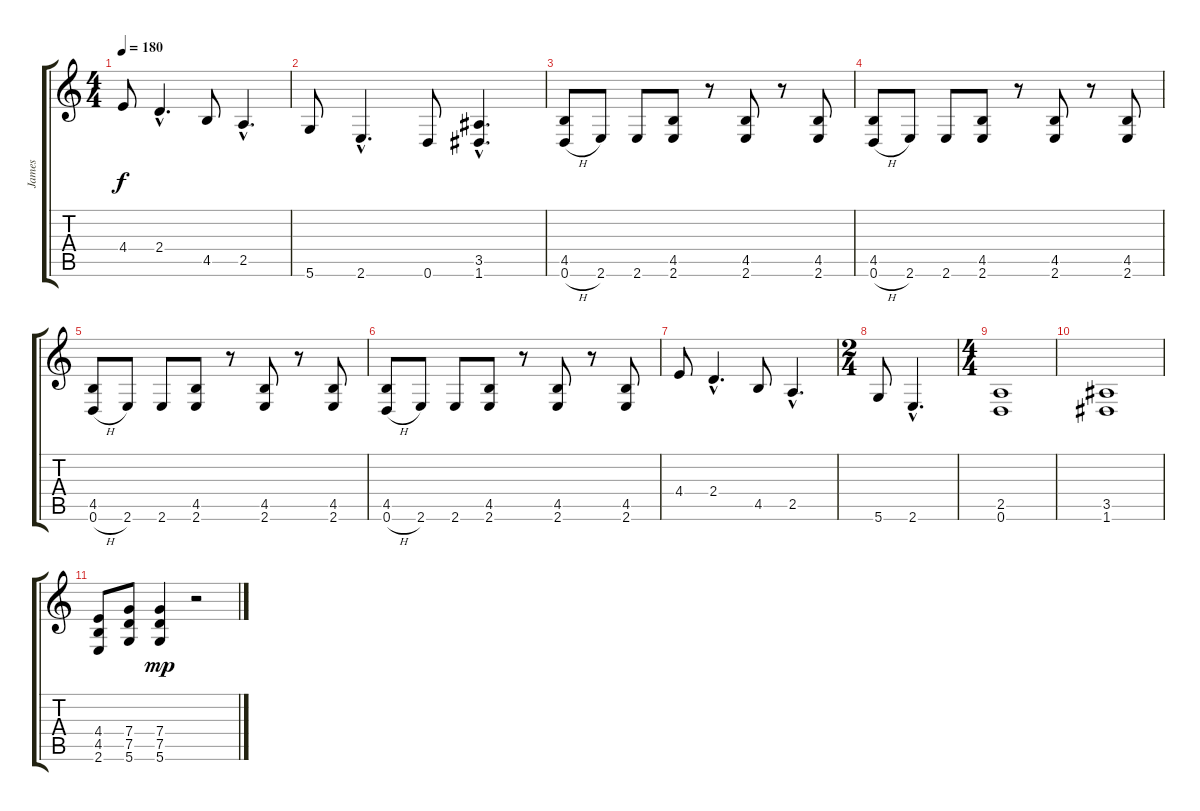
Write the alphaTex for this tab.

\track ("James" "James") {instrument distortionguitar}
\staff {score tabs}
\tuning (D4 A3 F3 C3 G2 D2) {hide}
\ts (4 4)
\tempo 180
\clef g2
\ks c
4.4.8{dy f} 2.4{hac}.4{d} 4.5.8 2.5{hac}.4{d} |
5.6.8 2.6{hac}.4{d} 0.6.8 (3.5{hac} 1.6{hac}).4{d} |
(4.5 0.6{h}).8 2.6.8 2.6.8 (4.5 2.6).8 r.8 (4.5 2.6).8 r.8 (4.5 2.6).8 |
(4.5 0.6{h}).8 2.6.8 2.6.8 (4.5 2.6).8 r.8 (4.5 2.6).8 r.8 (4.5 2.6).8 |
(4.5 0.6{h}).8 2.6.8 2.6.8 (4.5 2.6).8 r.8 (4.5 2.6).8 r.8 (4.5 2.6).8 |
(4.5 0.6{h}).8 2.6.8 2.6.8 (4.5 2.6).8 r.8 (4.5 2.6).8 r.8 (4.5 2.6).8 |
4.4.8 2.4{hac}.4{d} 4.5.8 2.5{hac}.4{d} |
\ts (2 4)
5.6.8 2.6{hac}.4{d} |
\ts (4 4)
(2.5 0.6).1 |
(3.5 1.6).1 |
(4.4 4.5 2.6).8 (7.4 7.5 5.6).8 (7.4 7.5 5.6).4{dy mp} r.2
